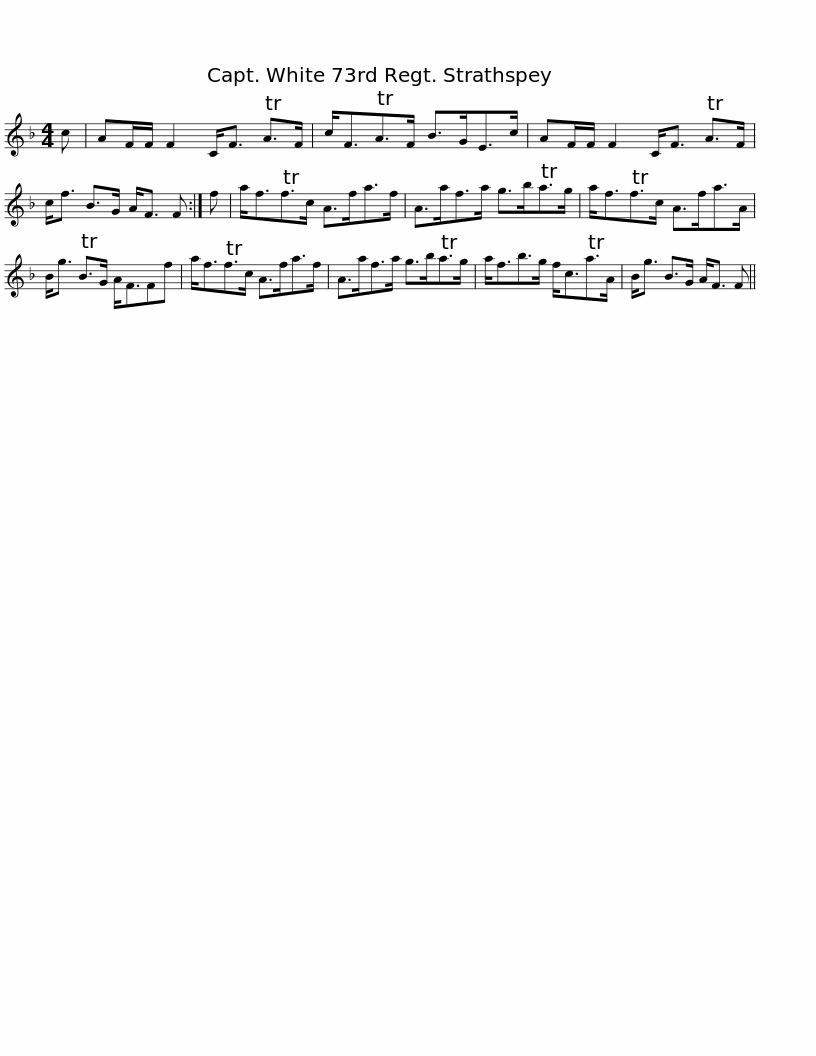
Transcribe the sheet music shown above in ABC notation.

X:1
L:1/8
M:4/4
I:linebreak $
K:F
V:1 treble
V:1
 c | AF/F/ F2 C<F TA>F | c<FTA>F B>GE>c | AF/F/ F2 C<F TA>F | c<f B>G A<F F :| %5
 f |$ a<fTf>c A>fa>f | A>af>a g>bTa>g | a<fTf>c A>fa>A | B<g TB>G A<FFf |$ %10
 a<fTf>c A>fa>f | A>af>a g>bTa>g | a<fb>g f<cTa>A | B<g B>G A<F F || %14
